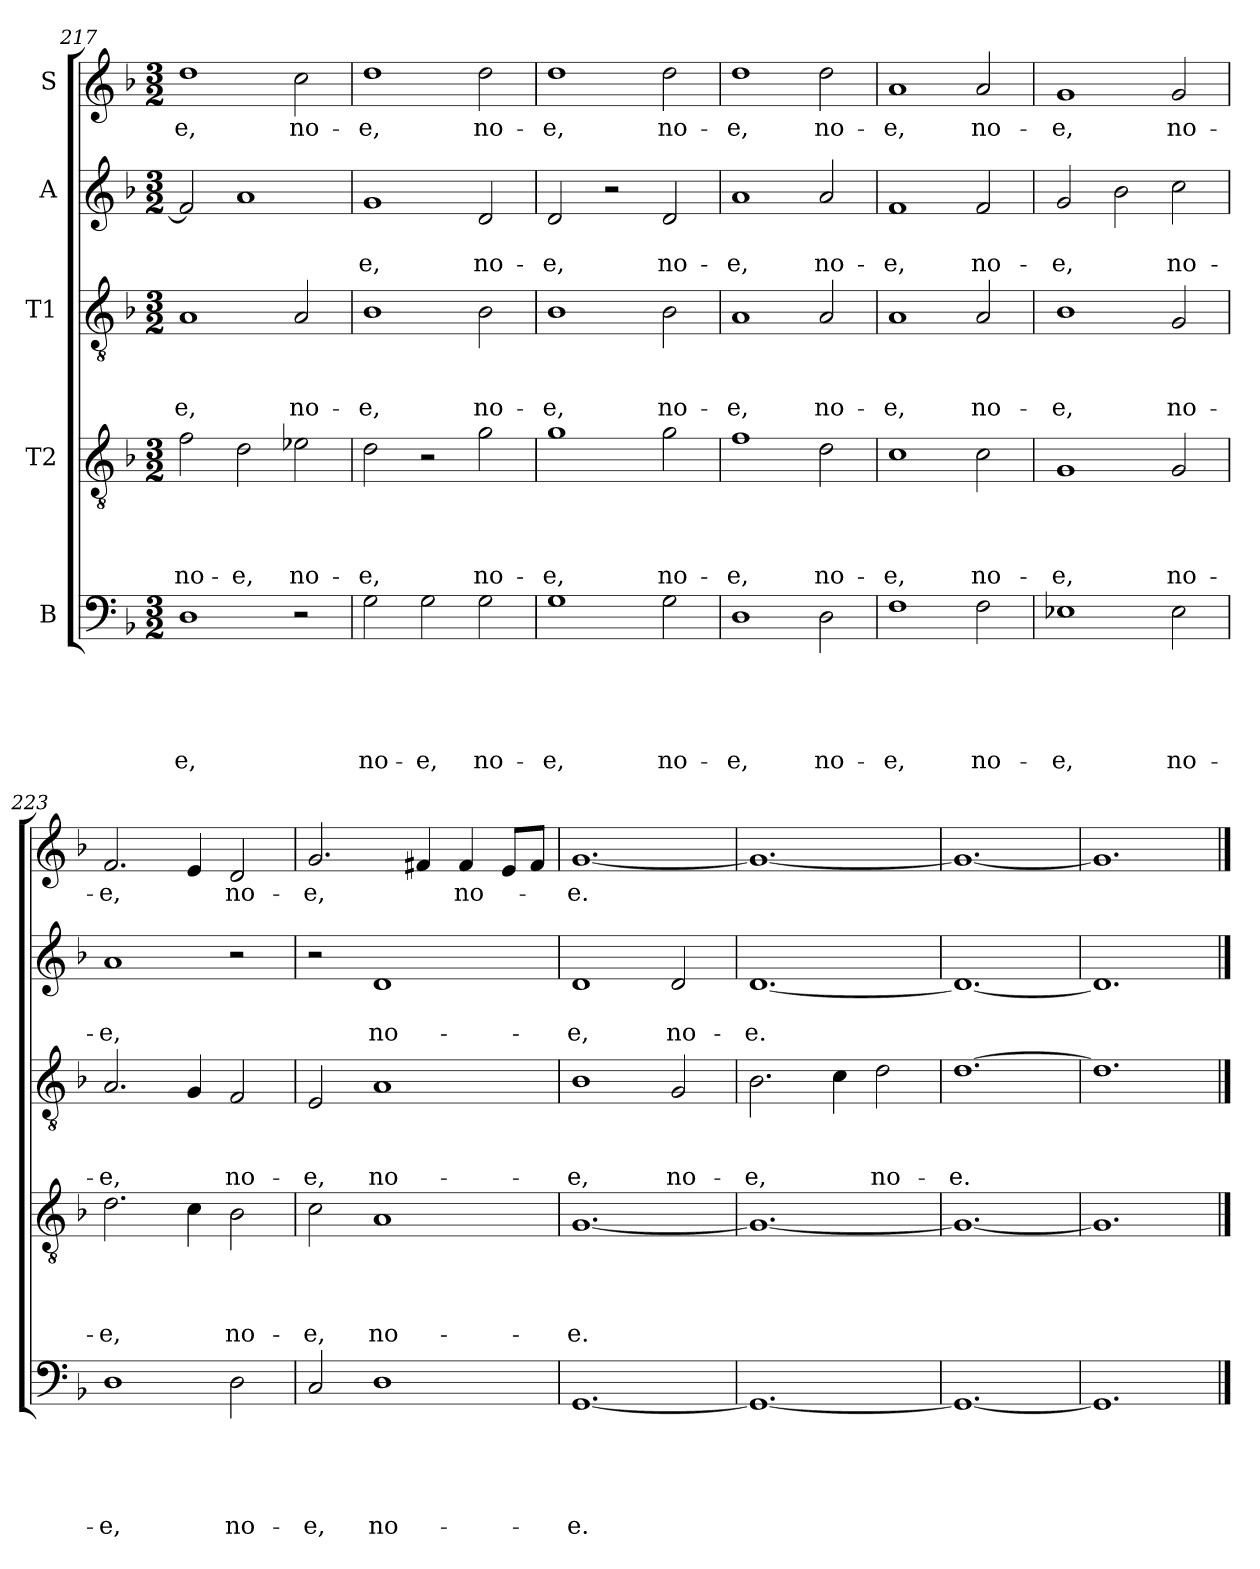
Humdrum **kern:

**kern	**text	**text	**text	**text	**text	**kern	**text	**text	**text	**text	**kern	**text	**text	**text	**kern	**text	**text	**kern	**text
*part5	*part5	*part5	*part5	*part5	*part5	*part4	*part4	*part4	*part4	*part4	*part3	*part3	*part3	*part3	*part2	*part2	*part2	*part1	*part1
*staff5	*staff5	*staff5	*staff5	*staff5	*staff5	*staff4	*staff4	*staff4	*staff4	*staff4	*staff3	*staff3	*staff3	*staff3	*staff2	*staff2	*staff2	*staff1	*staff1
*I"B	*	*	*	*	*	*I"T2	*	*	*	*	*I"T1	*	*	*	*I"A	*	*	*I"S	*
!!LO:LB:g=z
*clefF4	*	*	*	*	*	*clefGv2	*	*	*	*	*clefGv2	*	*	*	*clefG2	*	*	*clefG2	*
*k[b-]	*	*	*	*	*	*k[b-]	*	*	*	*	*k[b-]	*	*	*	*k[b-]	*	*	*k[b-]	*
*F:	*	*	*	*	*	*F:	*	*	*	*	*F:	*	*	*	*F:	*	*	*F:	*
*M3/2	*	*	*	*	*	*M3/2	*	*	*	*	*M3/2	*	*	*	*M3/2	*	*	*M3/2	*
*Xtuplet	*	*	*	*	*	*	*	*	*	*	*	*	*	*	*	*	*	*	*
=217	=217	=217	=217	=217	=217	=217	=217	=217	=217	=217	=217	=217	=217	=217	=217	=217	=217	=217	=217
!	!	!	!	!	!LO:LY:b	!	!	!	!	!	!	!	!	!	!	!	!	!	!
*	*	*	*	*	*	*Xtuplet	*	*	*	*	*	*	*	*	*	*	*	*	*
!	!	!	!	!	!	!	!	!	!	!LO:LY:b	!	!	!	!	!	!	!	!	!
*	*	*	*	*	*	*	*	*	*	*	*Xtuplet	*	*	*	*	*	*	*	*
!	!	!	!	!	!	!	!	!	!	!	!	!	!	!LO:LY:b	!	!	!	!	!
*	*	*	*	*	*	*	*	*	*	*	*	*	*	*	*Xtuplet	*	*	*Xtuplet	*
!	!	!	!	!	!	!	!	!	!	!	!	!	!	!	!	!	!	!	!LO:LY:b
3%2D	.	.	.	.	-e,	3f\	.	.	.	no-	3%2A	.	.	-e,	3f/]	.	.	3%2dd	-e,
!	!	!	!	!	!	!	!	!	!	!LO:LY:b	!	!	!	!	!	!	!	!	!
.	.	.	.	.	.	3d\	.	.	.	-e,	.	.	.	.	3%2a	.	.	.	.
!	!	!	!	!	!	!	!	!	!	!LO:LY:b	!	!	!	!LO:LY:b	!	!	!	!	!LO:LY:b
3r	.	.	.	.	.	3e-i\	.	.	.	no-	3A/	.	.	no-	.	.	.	3cc\	no-
=218	=218	=218	=218	=218	=218	=218	=218	=218	=218	=218	=218	=218	=218	=218	=218	=218	=218	=218	=218
!	!	!	!	!	!LO:LY:b	!	!	!	!	!LO:LY:b	!	!	!	!LO:LY:b	!	!	!LO:LY:b	!	!LO:LY:b
3G\	.	.	.	.	no-	3d\	.	.	.	-e,	3%2B-	.	.	-e,	3%2g	.	-e,	3%2dd	-e,
!	!	!	!	!	!LO:LY:b	!	!	!	!	!	!	!	!	!	!	!	!	!	!
3G\	.	.	.	.	-e,	3r	.	.	.	.	.	.	.	.	.	.	.	.	.
!	!	!	!	!	!LO:LY:b	!	!	!	!	!LO:LY:b	!	!	!	!LO:LY:b	!	!	!LO:LY:b	!	!LO:LY:b
3G\	.	.	.	.	no-	3g\	.	.	.	no-	3B-\	.	.	no-	3d/	.	no-	3dd\	no-
=219	=219	=219	=219	=219	=219	=219	=219	=219	=219	=219	=219	=219	=219	=219	=219	=219	=219	=219	=219
!	!	!	!	!	!LO:LY:b	!	!	!	!	!LO:LY:b	!	!	!	!LO:LY:b	!	!	!LO:LY:b	!	!LO:LY:b
3%2G	.	.	.	.	-e,	3%2g	.	.	.	-e,	3%2B-	.	.	-e,	3d/	.	-e,	3%2dd	-e,
.	.	.	.	.	.	.	.	.	.	.	.	.	.	.	3r	.	.	.	.
!	!	!	!	!	!LO:LY:b	!	!	!	!	!LO:LY:b	!	!	!	!LO:LY:b	!	!	!LO:LY:b	!	!LO:LY:b
3G\	.	.	.	.	no-	3g\	.	.	.	no-	3B-\	.	.	no-	3d/	.	no-	3dd\	no-
=220	=220	=220	=220	=220	=220	=220	=220	=220	=220	=220	=220	=220	=220	=220	=220	=220	=220	=220	=220
!	!	!	!	!	!LO:LY:b	!	!	!	!	!LO:LY:b	!	!	!	!LO:LY:b	!	!	!LO:LY:b	!	!LO:LY:b
3%2D	.	.	.	.	-e,	3%2f	.	.	.	-e,	3%2A	.	.	-e,	3%2a	.	-e,	3%2dd	-e,
!	!	!	!	!	!LO:LY:b	!	!	!	!	!LO:LY:b	!	!	!	!LO:LY:b	!	!	!LO:LY:b	!	!LO:LY:b
3D\	.	.	.	.	no-	3d\	.	.	.	no-	3A/	.	.	no-	3a/	.	no-	3dd\	no-
=221	=221	=221	=221	=221	=221	=221	=221	=221	=221	=221	=221	=221	=221	=221	=221	=221	=221	=221	=221
!	!	!	!	!	!LO:LY:b	!	!	!	!	!LO:LY:b	!	!	!	!LO:LY:b	!	!	!LO:LY:b	!	!LO:LY:b
3%2F	.	.	.	.	-e,	3%2c	.	.	.	-e,	3%2A	.	.	-e,	3%2f	.	-e,	3%2a	-e,
!	!	!	!	!	!LO:LY:b	!	!	!	!	!LO:LY:b	!	!	!	!LO:LY:b	!	!	!LO:LY:b	!	!LO:LY:b
3F\	.	.	.	.	no-	3c\	.	.	.	no-	3A/	.	.	no-	3f/	.	no-	3a/	no-
=222	=222	=222	=222	=222	=222	=222	=222	=222	=222	=222	=222	=222	=222	=222	=222	=222	=222	=222	=222
!	!	!	!	!	!LO:LY:b	!	!	!	!	!LO:LY:b	!	!	!	!LO:LY:b	!	!	!LO:LY:b	!	!LO:LY:b
3%2E-X	.	.	.	.	-e,	3%2G	.	.	.	-e,	3%2B-	.	.	-e,	3g/	.	-e,	3%2g	-e,
.	.	.	.	.	.	.	.	.	.	.	.	.	.	.	3b-\	.	.	.	.
!	!	!	!	!	!LO:LY:b	!	!	!	!	!LO:LY:b	!	!	!	!LO:LY:b	!	!	!LO:LY:b	!	!LO:LY:b
3E-\	.	.	.	.	no-	3G/	.	.	.	no-	3G/	.	.	no-	3cc\	.	no-	3g/	no-
=223	=223	=223	=223	=223	=223	=223	=223	=223	=223	=223	=223	=223	=223	=223	=223	=223	=223	=223	=223
!	!	!	!	!	!LO:LY:b	!	!	!	!	!LO:LY:b	!	!	!	!LO:LY:b	!	!	!LO:LY:b	!	!LO:LY:b
3%2D	.	.	.	.	-e,	3.d\	.	.	.	-e,	3.A/	.	.	-e,	3%2a	.	-e,	3.f/	-e,
.	.	.	.	.	.	6c\	.	.	.	.	6G/	.	.	.	.	.	.	6e/	.
!	!	!	!	!	!LO:LY:b	!	!	!	!	!LO:LY:b	!	!	!	!LO:LY:b	!	!	!	!	!LO:LY:b
3D\	.	.	.	.	no-	3B-\	.	.	.	no-	3F/	.	.	no-	3r	.	.	3d/	no-
!!LO:PB:g=z
=224	=224	=224	=224	=224	=224	=224	=224	=224	=224	=224	=224	=224	=224	=224	=224	=224	=224	=224	=224
!	!	!	!	!	!LO:LY:b	!	!	!	!	!LO:LY:b	!	!	!	!LO:LY:b	!	!	!	!	!LO:LY:b
3C/	.	.	.	.	-e,	3c\	.	.	.	-e,	3E/	.	.	-e,	3r	.	.	3.g/	-e,
!	!	!	!	!	!LO:LY:b	!	!	!	!	!LO:LY:b	!	!	!	!LO:LY:b	!	!	!LO:LY:b	!	!
3%2D	.	.	.	.	no-	3%2A	.	.	.	no-	3%2A	.	.	no-	3%2d	.	no-	.	.
.	.	.	.	.	.	.	.	.	.	.	.	.	.	.	.	.	.	6f#i/	.
!	!	!	!	!	!	!	!	!	!	!	!	!	!	!	!	!	!	!	!LO:LY:b
.	.	.	.	.	.	.	.	.	.	.	.	.	.	.	.	.	.	6f#i/	no-
.	.	.	.	.	.	.	.	.	.	.	.	.	.	.	.	.	.	12e/L	.
.	.	.	.	.	.	.	.	.	.	.	.	.	.	.	.	.	.	12f#i/J	.
=225	=225	=225	=225	=225	=225	=225	=225	=225	=225	=225	=225	=225	=225	=225	=225	=225	=225	=225	=225
!	!	!	!	!	!LO:LY:b	!	!	!	!	!LO:LY:b	!	!	!	!LO:LY:b	!	!	!LO:LY:b	!	!LO:LY:b
[3%2.GG	.	.	.	.	-e.	[3%2.G	.	.	.	-e.	3%2B-	.	.	-e,	3%2d	.	-e,	[3%2.g	-e.
!	!	!	!	!	!	!	!	!	!	!	!	!	!	!LO:LY:b	!	!	!LO:LY:b	!	!
.	.	.	.	.	.	.	.	.	.	.	3G/	.	.	no-	3d/	.	no-	.	.
=226	=226	=226	=226	=226	=226	=226	=226	=226	=226	=226	=226	=226	=226	=226	=226	=226	=226	=226	=226
!	!	!	!	!	!	!	!	!	!	!	!	!	!	!LO:LY:b	!	!	!LO:LY:b	!	!
3%2.GG_	.	.	.	.	.	3%2.G_	.	.	.	.	3.B-\	.	.	-e,	[3%2.d	.	-e.	3%2.g_	.
.	.	.	.	.	.	.	.	.	.	.	6c\	.	.	.	.	.	.	.	.
!	!	!	!	!	!	!	!	!	!	!	!	!	!	!LO:LY:b	!	!	!	!	!
.	.	.	.	.	.	.	.	.	.	.	3d\	.	.	no-	.	.	.	.	.
=227	=227	=227	=227	=227	=227	=227	=227	=227	=227	=227	=227	=227	=227	=227	=227	=227	=227	=227	=227
!	!	!	!	!	!	!	!	!	!	!	!	!	!	!LO:LY:b	!	!	!	!	!
3%2.GG_	.	.	.	.	.	3%2.G_	.	.	.	.	[3%2.d	.	.	-e.	3%2.d_	.	.	3%2.g_	.
=228	=228	=228	=228	=228	=228	=228	=228	=228	=228	=228	=228	=228	=228	=228	=228	=228	=228	=228	=228
3%2.GG]	.	.	.	.	.	3%2.G]	.	.	.	.	3%2.d]	.	.	.	3%2.d]	.	.	3%2.g]	.
==	==	==	==	==	==	==	==	==	==	==	==	==	==	==	==	==	==	==	==
*-	*-	*-	*-	*-	*-	*-	*-	*-	*-	*-	*-	*-	*-	*-	*-	*-	*-	*-	*-
